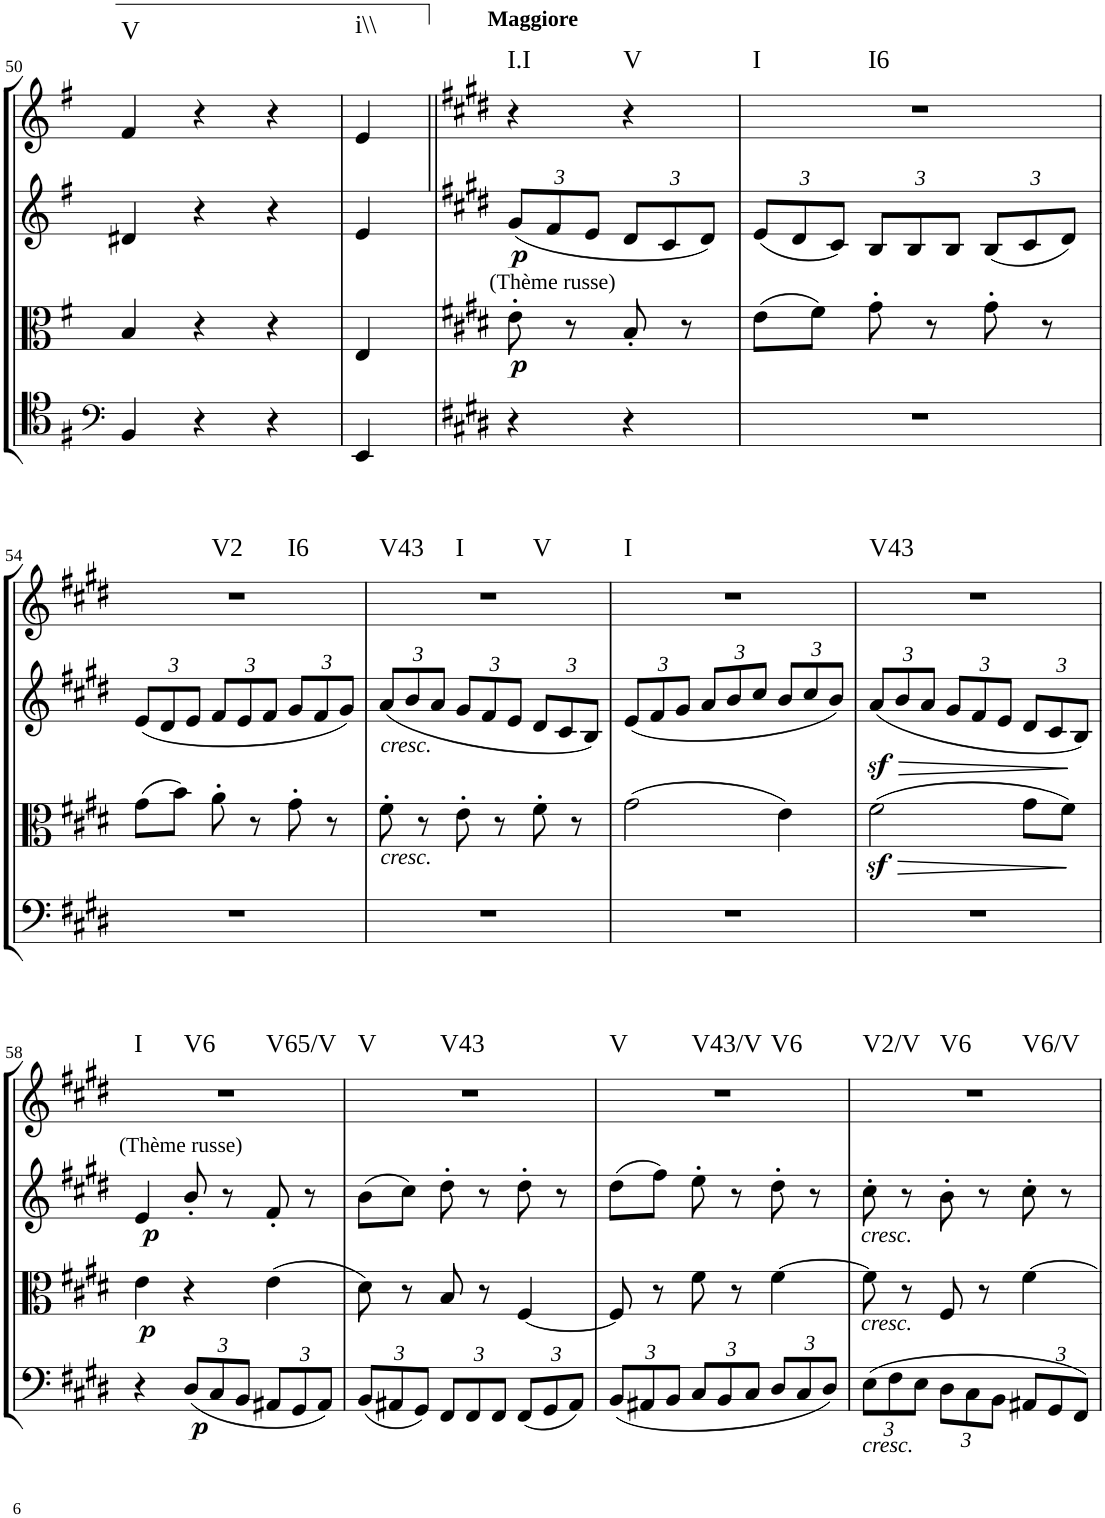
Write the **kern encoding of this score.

**kern	**dynam	**kern	**dynam	**kern	**dynam	**kern	**harte
*part4	*part4	*part3	*part3	*part2	*part2	*part1	*part1
*staff4	*staff4	*staff3	*staff3	*staff2	*staff2	*staff1	*
*I"Violoncello.	*	*I"Viola.	*	*I"Violin II.	*	*I"Violin I.	*
*I'Vc	*	*I'Vla	*	*I'Vln	*	*I'Vln	*
!!LO:PB:g=z
*clefF4	*	*clefC3	*	*clefG2	*	*clefG2	*
*k[f#]	*	*k[f#]	*	*k[f#]	*	*k[f#]	*
*M3/4	*	*M3/4	*	*M3/4	*	*M3/4	*
=50	=50	=50	=50	=50	=50	=50	=50
!	!	!	!	!	!	!	!LO:H:kt=V
4BB/	.	4B/	.	4d#X/	.	4f#/	N
4r	.	4r	.	4r	.	4r	.
4r	.	4r	.	4r	.	4r	.
=51	=51	=51	=51	=51	=51	=51	=51
!	!	!	!	!	!	!	!LO:H:kt=i\\
4EE/	.	4E/	.	4e/	.	4e/	N
=52||	=52||	=52||	=52||	=52||	=52||	=52||	=52||
*k[f#c#g#d#]	*	*k[f#c#g#d#]	*	*k[f#c#g#d#]	*	*k[f#c#g#d#]	*
*	*	*	*	*Xbrackettup	*	*	*
!	!	!	!	!	!	!LO:TX:a:B:t=Maggiore	!
!	!	!LO:TX:a:t=(Thème russe)	!	!	!	!	!
!	!	!	!LO:DY:b	!	!LO:DY:b	!	!LO:H:kt=I.I
4r	.	8e'\	p	(12g#/L	p	4r	N
.	.	.	.	12f#/	.	.	.
.	.	8r	.	.	.	.	.
.	.	.	.	12e/J	.	.	.
!	!	!	!	!	!	!	!LO:H:kt=V
4r	.	8B'/	.	12d#/L	.	4r	N
.	.	.	.	12c#/	.	.	.
.	.	8r	.	.	.	.	.
.	.	.	.	12d#/J)	.	.	.
=53	=53	=53	=53	=53	=53	=53	=53
!	!	!	!	!	!	!	!LO:H:n=1:kt=I
!	!	!	!	!	!	!	!LO:H:n=2:kt=I6
2.r	.	(8e\L	.	(12e/L	.	2.r	N N
.	.	.	.	12d#/	.	.	.
.	.	8f#\J)	.	.	.	.	.
.	.	.	.	12c#/J)	.	.	.
.	.	8g#'\	.	12B/L	.	.	.
.	.	.	.	12B/	.	.	.
.	.	8r	.	.	.	.	.
.	.	.	.	12B/J	.	.	.
.	.	8g#'\	.	(12B/L	.	.	.
.	.	.	.	12c#/	.	.	.
.	.	8r	.	.	.	.	.
.	.	.	.	12d#/J)	.	.	.
!!LO:LB:g=z
=54	=54	=54	=54	=54	=54	=54	=54
!	!	!	!	!	!	!	!LO:H:n=1:kt=V2
!	!	!	!	!	!	!	!LO:H:n=2:kt=I6
2.r	.	(8g#\L	.	(12e/L	.	2.r	N N
.	.	.	.	12d#/	.	.	.
.	.	8b\J)	.	.	.	.	.
.	.	.	.	12e/J	.	.	.
.	.	8a'\	.	12f#/L	.	.	.
.	.	.	.	12e/	.	.	.
.	.	8r	.	.	.	.	.
.	.	.	.	12f#/J	.	.	.
.	.	8g#'\	.	12g#/L	.	.	.
.	.	.	.	12f#/	.	.	.
.	.	8r	.	.	.	.	.
.	.	.	.	12g#/J)	.	.	.
=55	=55	=55	=55	=55	=55	=55	=55
!	!	!	!	!LO:TX:b:i:t=cresc.	!	!	!
!	!	!LO:TX:b:i:t=cresc.	!	!	!	!	!LO:H:n=1:kt=V43
!	!	!	!	!	!	!	!LO:H:n=2:kt=I
!	!	!	!	!	!	!	!LO:H:n=3:kt=V
2.r	.	8f#'\	.	(12a/L	.	2.r	N N N
.	.	.	.	12b/	.	.	.
.	.	8r	.	.	.	.	.
.	.	.	.	12a/J	.	.	.
.	.	8e'\	.	12g#/L	.	.	.
.	.	.	.	12f#/	.	.	.
.	.	8r	.	.	.	.	.
.	.	.	.	12e/J	.	.	.
.	.	8f#'\	.	12d#/L	.	.	.
.	.	.	.	12c#/	.	.	.
.	.	8r	.	.	.	.	.
.	.	.	.	12B/J)	.	.	.
=56	=56	=56	=56	=56	=56	=56	=56
!	!	!	!	!	!	!	!LO:H:kt=I
2.r	.	(2g#\	.	(12e/L	.	2.r	N
.	.	.	.	12f#/	.	.	.
.	.	.	.	12g#/J	.	.	.
.	.	.	.	12a/L	.	.	.
.	.	.	.	12b/	.	.	.
.	.	.	.	12cc#/J	.	.	.
.	.	4e\)	.	12b/L	.	.	.
.	.	.	.	12cc#/	.	.	.
.	.	.	.	12b/J)	.	.	.
=57	=57	=57	=57	=57	=57	=57	=57
!	!	!	!LO:HP:b	!	!LO:HP:b	!	!LO:H:kt=V43
2.r	.	(2f#z<\	>	(12az</L	>	2.r	N
.	.	.	.	12b/	.	.	.
.	.	.	.	12a/J	.	.	.
.	.	.	.	12g#/L	.	.	.
.	.	.	.	12f#/	.	.	.
.	.	.	.	12e/J	.	.	.
.	.	8g#\L	.	12d#/L	.	.	.
.	.	.	.	12c#/	.	.	.
.	.	8f#\J)	.	.	.	.	.
.	.	.	.	12B/J)	.	.	.
.	.	.	]	.	]	.	.
!!LO:LB:g=z
=58	=58	=58	=58	=58	=58	=58	=58
!	!	!	!	!LO:TX:a:t=(Thème russe)	!	!	!
!	!	!	!LO:DY:b	!	!LO:DY:b	!	!LO:H:n=1:kt=I
!	!	!	!	!	!	!	!LO:H:n=2:kt=V6
!	!	!	!	!	!	!	!LO:H:n=3:kt=V65/V
4r	.	4e\	p	4e/	p	2.r	N N N
*Xbrackettup	*	*	*	*	*	*	*
!	!LO:DY:b	!	!	!	!	!	!
(12D#/L	p	4r	.	8b'/	.	.	.
12C#/	.	.	.	.	.	.	.
.	.	.	.	8r	.	.	.
12BB/J	.	.	.	.	.	.	.
12AA#X/L	.	(4e\	.	8f#'/	.	.	.
12GG#/	.	.	.	.	.	.	.
.	.	.	.	8r	.	.	.
12AA#/J)	.	.	.	.	.	.	.
=59	=59	=59	=59	=59	=59	=59	=59
!	!	!	!	!	!	!	!LO:H:n=1:kt=V
!	!	!	!	!	!	!	!LO:H:n=2:kt=V43
(12BB/L	.	8d#\)	.	(8b\L	.	2.r	N N
12AA#X/	.	.	.	.	.	.	.
.	.	8r	.	8cc#\J)	.	.	.
12GG#/J)	.	.	.	.	.	.	.
12FF#/L	.	8B/	.	8dd#'\	.	.	.
12FF#/	.	.	.	.	.	.	.
.	.	8r	.	8r	.	.	.
12FF#/J	.	.	.	.	.	.	.
(12FF#/L	.	[4F#/	.	8dd#'\	.	.	.
12GG#/	.	.	.	.	.	.	.
.	.	.	.	8r	.	.	.
12AA#/J)	.	.	.	.	.	.	.
=60	=60	=60	=60	=60	=60	=60	=60
!	!	!	!	!	!	!	!LO:H:n=1:kt=V
!	!	!	!	!	!	!	!LO:H:n=2:kt=V43/V
!	!	!	!	!	!	!	!LO:H:n=3:kt=V6
(12BB/L	.	8F#/]	.	(8dd#\L	.	2.r	N N N
12AA#X/	.	.	.	.	.	.	.
.	.	8r	.	8ff#\J)	.	.	.
12BB/J	.	.	.	.	.	.	.
12C#/L	.	8f#\	.	8ee'\	.	.	.
12BB/	.	.	.	.	.	.	.
.	.	8r	.	8r	.	.	.
12C#/J	.	.	.	.	.	.	.
12D#/L	.	[4f#\	.	8dd#'\	.	.	.
12C#/	.	.	.	.	.	.	.
.	.	.	.	8r	.	.	.
12D#/J)	.	.	.	.	.	.	.
=61	=61	=61	=61	=61	=61	=61	=61
!	!	!	!	!LO:TX:b:i:t=cresc.	!	!	!
!	!	!LO:TX:b:i:t=cresc.	!	!	!	!	!
!LO:TX:b:i:t=cresc.	!	!	!	!	!	!	!LO:H:n=1:kt=V2/V
!	!	!	!	!	!	!	!LO:H:n=2:kt=V6
!	!	!	!	!	!	!	!LO:H:n=3:kt=V6/V
(12E\L	.	8f#\]	.	8cc#'\	.	2.r	N N N
12F#\	.	.	.	.	.	.	.
.	.	8r	.	8r	.	.	.
12E\J	.	.	.	.	.	.	.
12D#\L	.	8F#/	.	8b'\	.	.	.
12C#\	.	.	.	.	.	.	.
.	.	8r	.	8r	.	.	.
12BB\J	.	.	.	.	.	.	.
12AA#X/L	.	[4f#\	.	8cc#'\	.	.	.
12GG#/	.	.	.	.	.	.	.
.	.	.	.	8r	.	.	.
12FF#/J)	.	.	.	.	.	.	.
=	=	=	=	=	=	=	=
*-	*-	*-	*-	*-	*-	*-	*-
